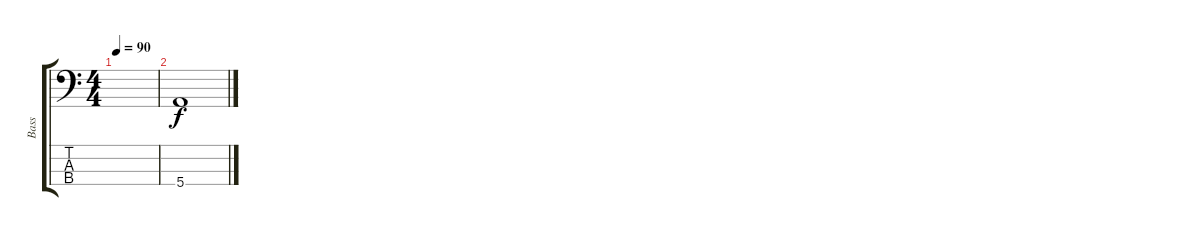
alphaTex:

\track ("Bass" "Bass") {instrument electricbassfinger}
\staff {score tabs}
\tuning (G2 D2 A1 E1) {hide}
\ts (4 4)
\tempo 90
\clef f4
\ks c
|
5.4.1
